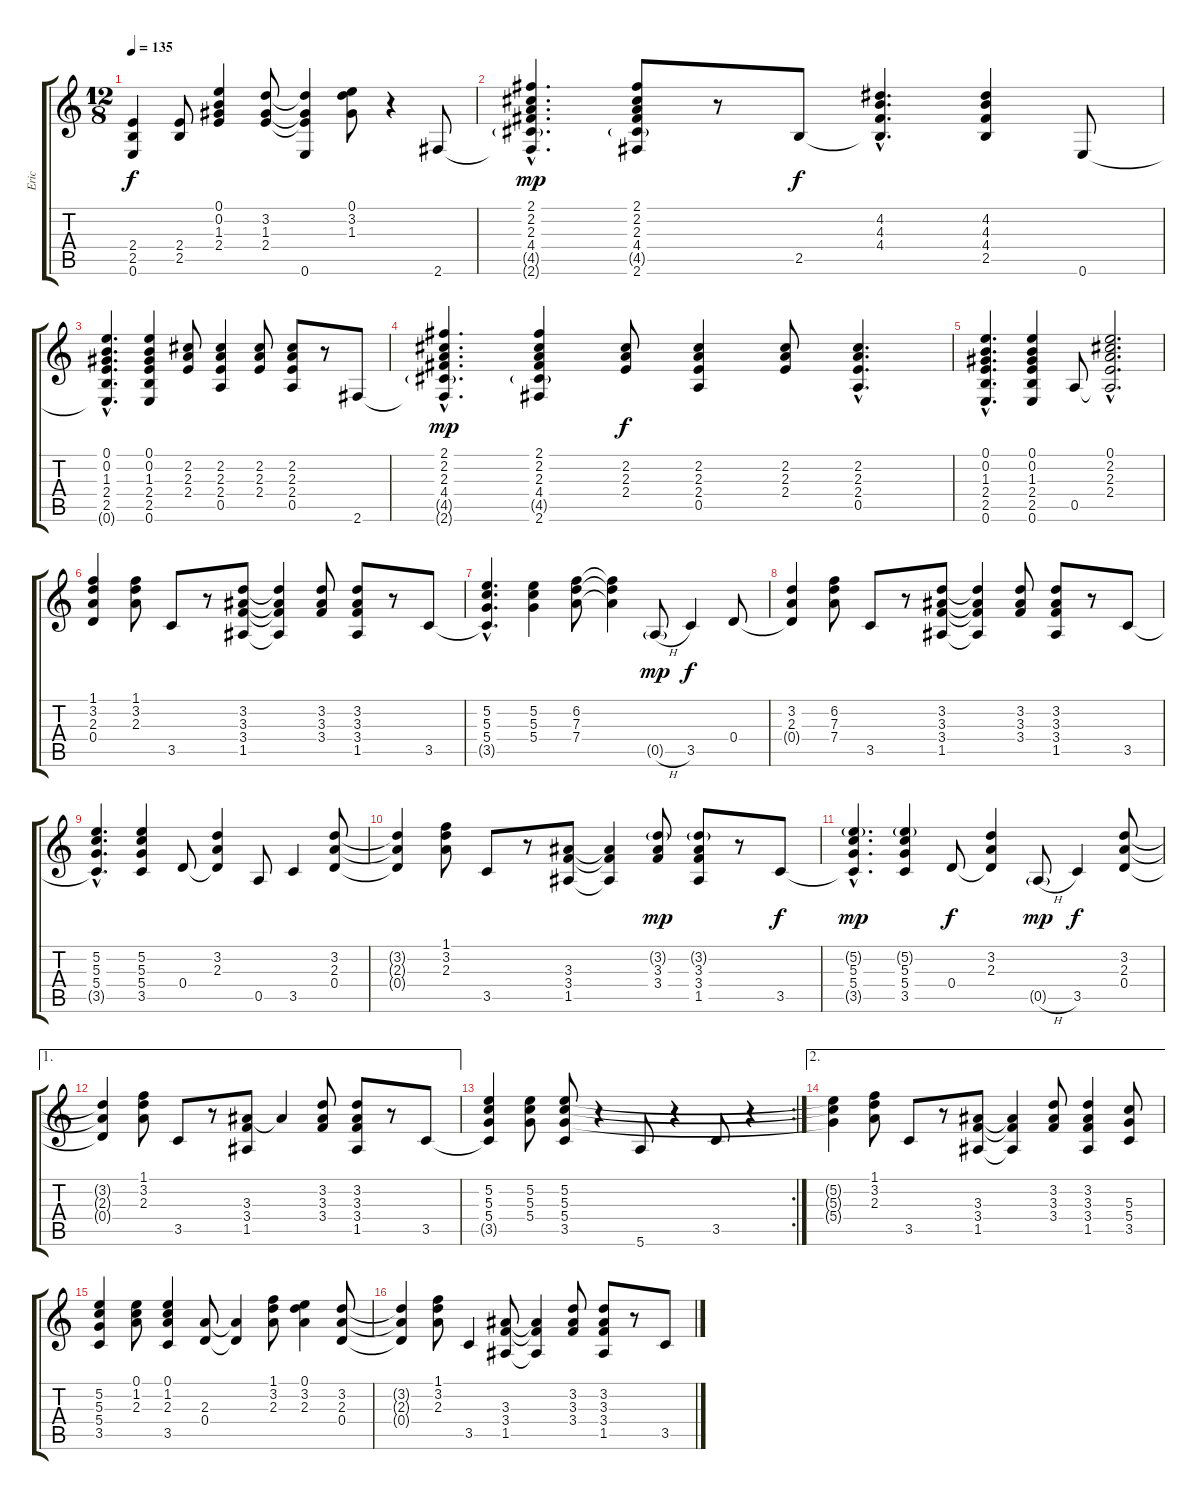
\track ("Eric" "Eric") {instrument acousticguitarsteel}
\staff {score tabs}
\tuning (E4 B3 G3 D3 A2 E2) {hide}
\ts (12 8)
\tempo 135
\clef g2
\ks c
(2.4 2.5 0.6).4{dy f} (2.4 2.5).8 (0.1 0.2 1.3 2.4).4 (3.2 1.3 2.4).8 (3.2{t} 1.3{t} 2.4{t} 0.6).4 (0.1 3.2 1.3).8 r.4 2.6.8 |
(2.1{hac} 2.2{hac} 2.3{hac} 4.4{hac} 4.5{g hac} 2.6{hac t}).4{d dy mp} (2.1 2.2 2.3 4.4 4.5{g} 2.6).8 r.8 2.5.8{dy f} (4.2{hac} 4.3{hac} 4.4{hac} 2.5{hac t}).4{d} (4.2 4.3 4.4 2.5).4 0.6.8 |
(0.1{hac} 0.2{hac} 1.3{hac} 2.4{hac} 2.5{hac} 0.6{hac t}).4{d} (0.1 0.2 1.3 2.4 2.5 0.6).4 (2.2 2.3 2.4).8 (2.2 2.3 2.4 0.5).4 (2.2 2.3 2.4).8 (2.2 2.3 2.4 0.5).8 r.8 2.6.8 |
(2.1{hac} 2.2{hac} 2.3{hac} 4.4{hac} 4.5{g hac} 2.6{hac t}).4{d dy mp} (2.1 2.2 2.3 4.4 4.5{g} 2.6).4 (2.2 2.3 2.4).8{dy f} (2.2 2.3 2.4 0.5).4 (2.2 2.3 2.4).8 (2.2{hac} 2.3{hac} 2.4{hac} 0.5{hac}).4{d} |
(0.1{hac} 0.2{hac} 1.3{hac} 2.4{hac} 2.5{hac} 0.6{hac}).4{d} (0.1 0.2 1.3 2.4 2.5 0.6).4 0.5.8 (0.1{hac} 2.2{hac} 2.3{hac} 2.4{hac} 0.5{hac t}).2{d} |
(1.1 3.2 2.3 0.4).4 (1.1 3.2 2.3).8 3.5.8 r.8 (3.2 3.3 3.4 1.5).8 (3.2{t} 3.3{t} 3.4{t} 1.5{t}).4 (3.2 3.3 3.4).8 (3.2 3.3 3.4 1.5).8 r.8 3.5.8 |
(5.2{hac} 5.3{hac} 5.4{hac} 3.5{hac t}).4{d} (5.2 5.3 5.4).4 (6.2 7.3 7.4).8 (6.2{t} 7.3{t} 7.4{t}).4 0.5{h g}.8{dy mp} 3.5.4{dy f} 0.4.8 |
(3.2 2.3 0.4{t}).4 (6.2 7.3 7.4).8 3.5.8 r.8 (3.2 3.3 3.4 1.5).8 (3.2{t} 3.3{t} 3.4{t} 1.5{t}).4 (3.2 3.3 3.4).8 (3.2 3.3 3.4 1.5).8 r.8 3.5.8 |
(5.2{hac} 5.3{hac} 5.4{hac} 3.5{hac t}).4{d} (5.2 5.3 5.4 3.5).4 0.4.8 (3.2 2.3 0.4{t}).4 0.5.8 3.5.4 (3.2 2.3 0.4).8 |
(3.2{t} 2.3{t} 0.4{t}).4 (1.1 3.2 2.3).8 3.5.8 r.8 (3.3 3.4 1.5).8 (3.3{t} 3.4{t} 1.5{t}).4 (3.2{g} 3.3 3.4).8{dy mp} (3.2{g} 3.3 3.4 1.5).8 r.8 3.5.8{dy f} |
(5.2{g hac} 5.3{hac} 5.4{hac} 3.5{hac t}).4{d dy mp} (5.2{g} 5.3 5.4 3.5).4 0.4.8{dy f} (3.2 2.3 0.4{t}).4 0.5{h g}.8{dy mp} 3.5.4{dy f} (3.2 2.3 0.4).8 |
\ae 1
(3.2{t} 2.3{t} 0.4{t}).4 (1.1 3.2 2.3).8 3.5.8 r.8 (3.3 3.4 1.5).8 3.3{t}.4 (3.2 3.3 3.4).8 (3.2 3.3 3.4 1.5).8 r.8 3.5.8 |
\rc 2
(5.2 5.3 5.4 3.5{t}).4 (5.2 5.3 5.4).8 (5.2 5.3 5.4 3.5).8 r.4 5.6.8 r.4 3.5.8 r.4 |
\ae 2
(5.2{t} 5.3{t} 5.4{t}).4 (1.1 3.2 2.3).8 3.5.8 r.8 (3.3 3.4 1.5).8 (3.3{t} 3.4{t} 1.5{t}).4 (3.2 3.3 3.4).8 (3.2 3.3 3.4 1.5).4 (5.3 5.4 3.5).8 |
(5.2 5.3 5.4 3.5).4 (0.1 1.2 2.3).8 (0.1 1.2 2.3 3.5).4 (2.3 0.4).8 (2.3{t} 0.4{t}).4 (1.1 3.2 2.3).8 (0.1 3.2 2.3).4 (3.2 2.3 0.4).8 |
(3.2{t} 2.3{t} 0.4{t}).4 (1.1 3.2 2.3).8 3.5.4 (3.3 3.4 1.5).8 (3.3{t} 3.4{t} 1.5{t}).4 (3.2 3.3 3.4).8 (3.2 3.3 3.4 1.5).8 r.8 3.5.8
